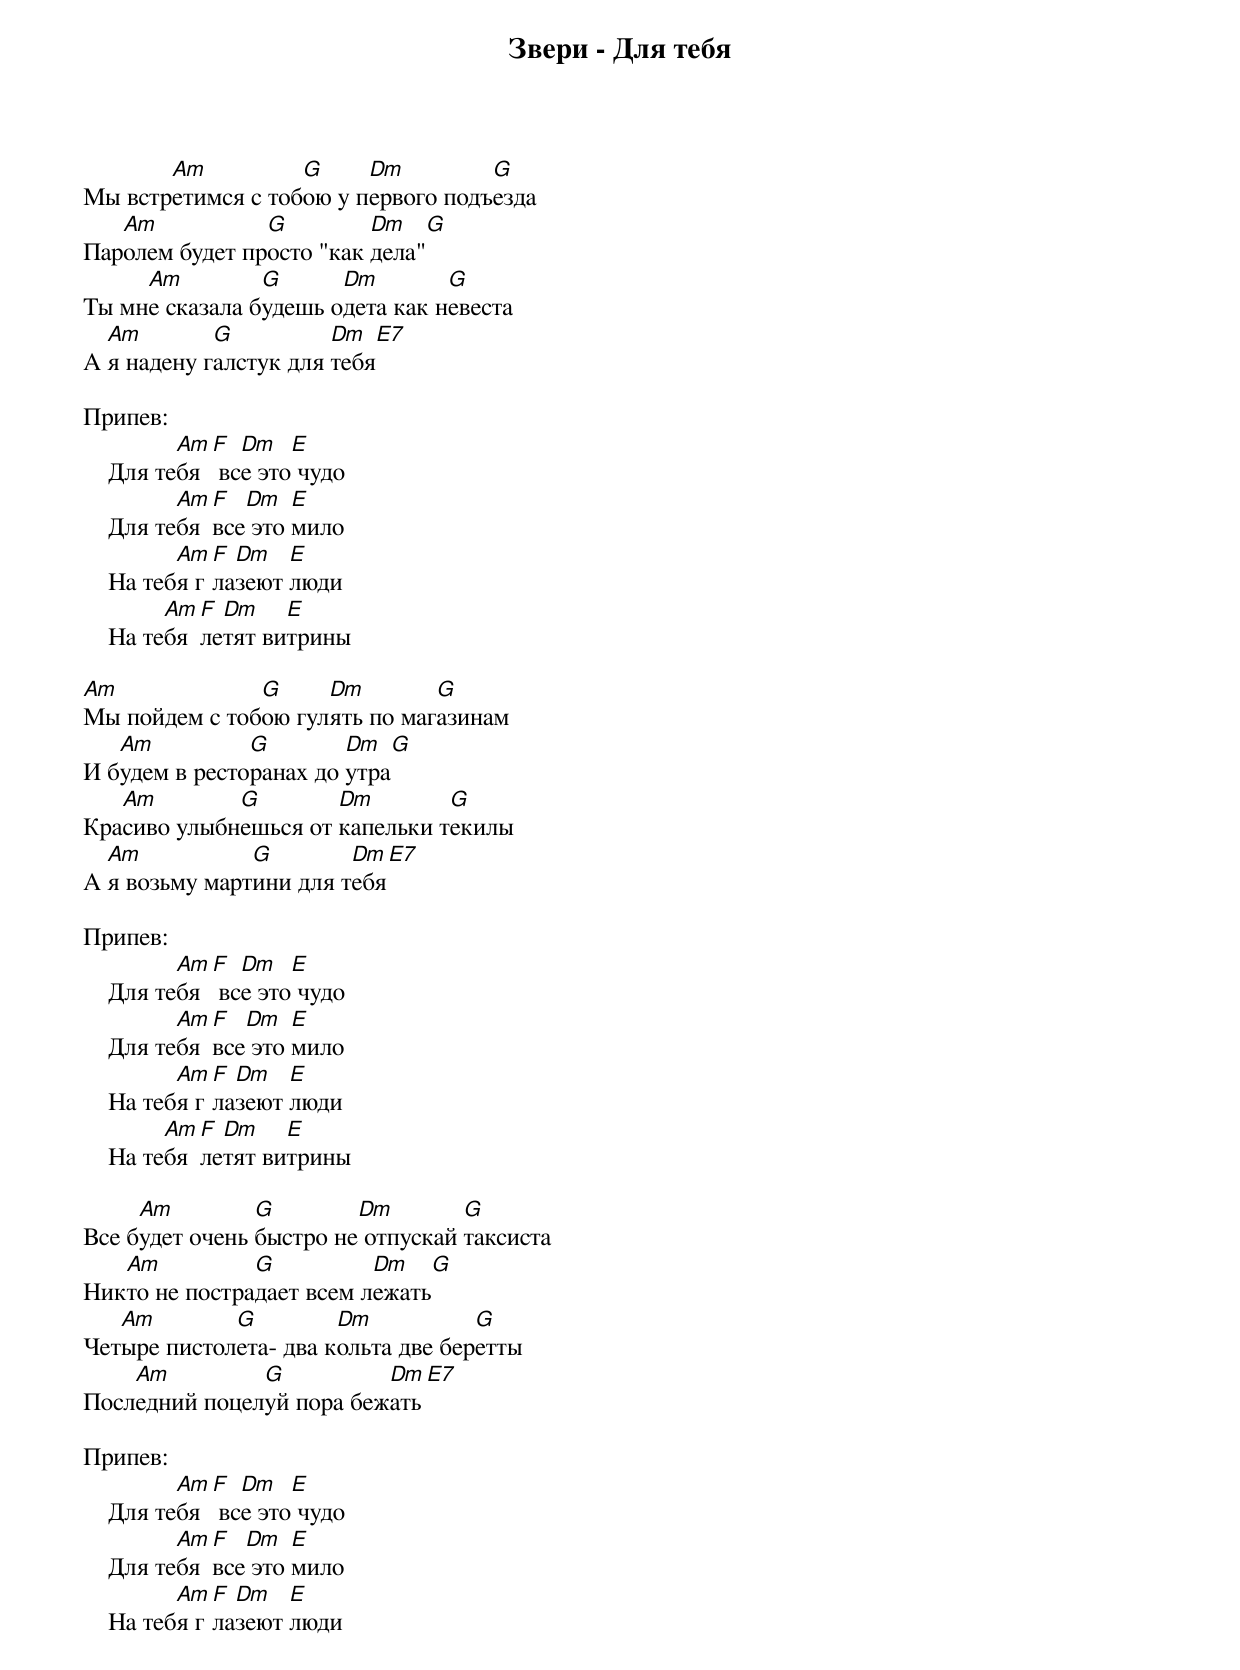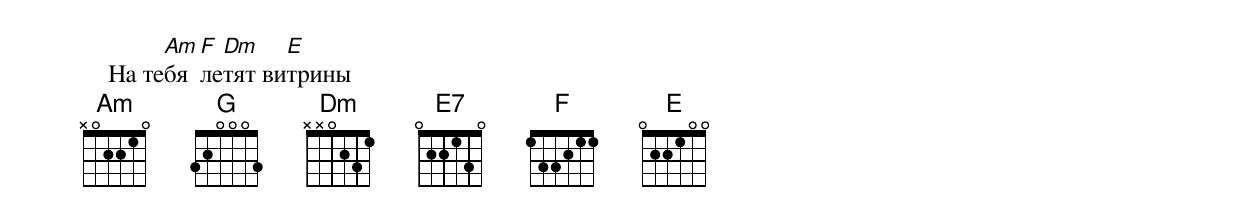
Звери - Для тебя

       Am          G     Dm         G
Мы встретимся с тобою у первого подъезда
   Am           G         Dm      G
Паролем будет просто "как дела"
     Am         G      Dm        G
Ты мне сказала будешь одета как невеста
  Am        G          Dm   E7
А я надену галстук для тебя

Припев:
          Am F  Dm   E
    Для тебя  все это чудо
          Am F  Dm   E
    Для тебя все это мило
          Am F Dm   E
    На тебя глазеют люди
         Am F Dm    E
    На тебя летят витрины

Am             G     Dm        G
Мы пойдем с тобою гулять по магазинам
   Am          G        Dm     G
И будем в ресторанах до утра
   Am        G        Dm        G
Красиво улыбнешься от капельки текилы
  Am           G        Dm   E7
А я возьму мартини для тебя

Припев:
          Am F  Dm   E
    Для тебя  все это чудо
          Am F  Dm   E
    Для тебя все это мило
          Am F Dm   E
    На тебя глазеют люди
         Am F Dm    E
    На тебя летят витрины

     Am         G        Dm        G
Все будет очень быстро не отпускай таксиста
   Am          G          Dm       G
Никто не пострадает всем лежать
   Am        G         Dm           G
Четыре пистолета- два кольта две беретты
    Am         G          Dm   E7
Последний поцелуй пора бежать

Припев:
          Am F  Dm   E
    Для тебя  все это чудо
          Am F  Dm   E
    Для тебя все это мило
          Am F Dm   E
    На тебя глазеют люди
         Am F Dm    E
    На тебя летят витрины
